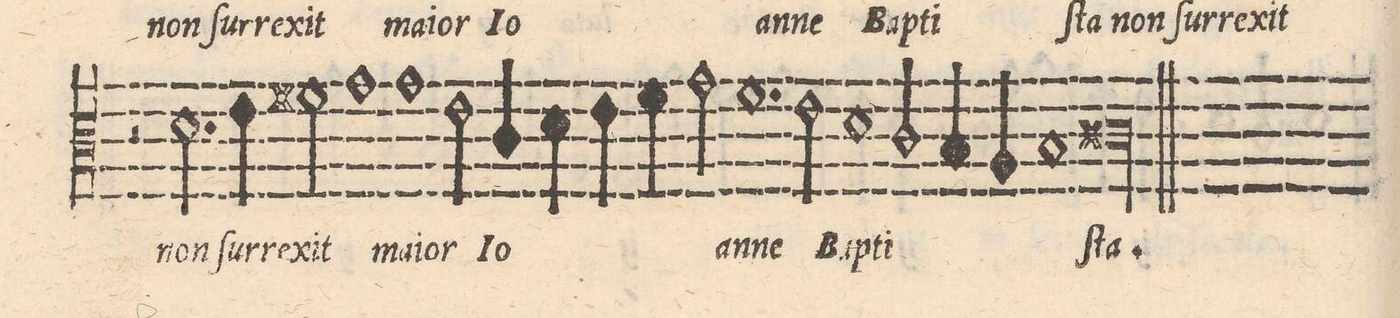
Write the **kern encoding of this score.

**kern	**text
*I"ALTVS	*
*clefC3	*
*k[]	*
*met(C|)	*
*M2/1	*
2r	.
2.d\	non
=59-	=59-
4e\	ſur-
2f#X\	-re-
1g	-xit
=60-	=60-
1g	ma-
2e\	-ior
4c/	Io-
4d\	.
=61-	=61-
4e\	.
4fny\	.
2g\	.
1.f	-an-
=62-	=62-
2e\	-ne
1d	Ba-
=63-	=63-
2c/	-pti-
4B/	.
4A/	.
1B	.
=64-	=64-
0c#Xl	-ſta.
==	==
*-	*-
